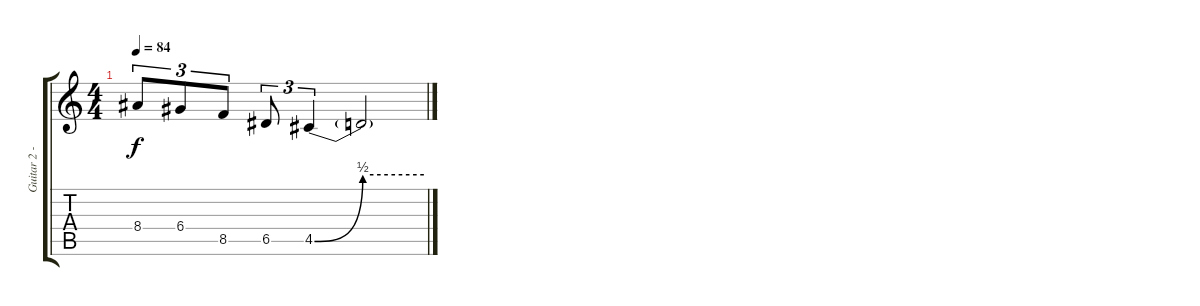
\track ("Guitar 2 - Solo" "Guitar 2 -") {instrument distortionguitar}
\staff {score tabs}
\tuning (E4 B3 G3 D3 A2 E2) {hide}
\ts (4 4)
\tempo 84
\clef g2
\ks c
8.4.8{tu (3 2) dy f} 6.4.8{tu (3 2)} 8.5.8{tu (3 2)} 6.5.8{tu (3 2)} 4.5{be (bend 0 0 60 2)}.4{tu (3 2)} 4.5{be (hold 0 2 60 2) t}.2
